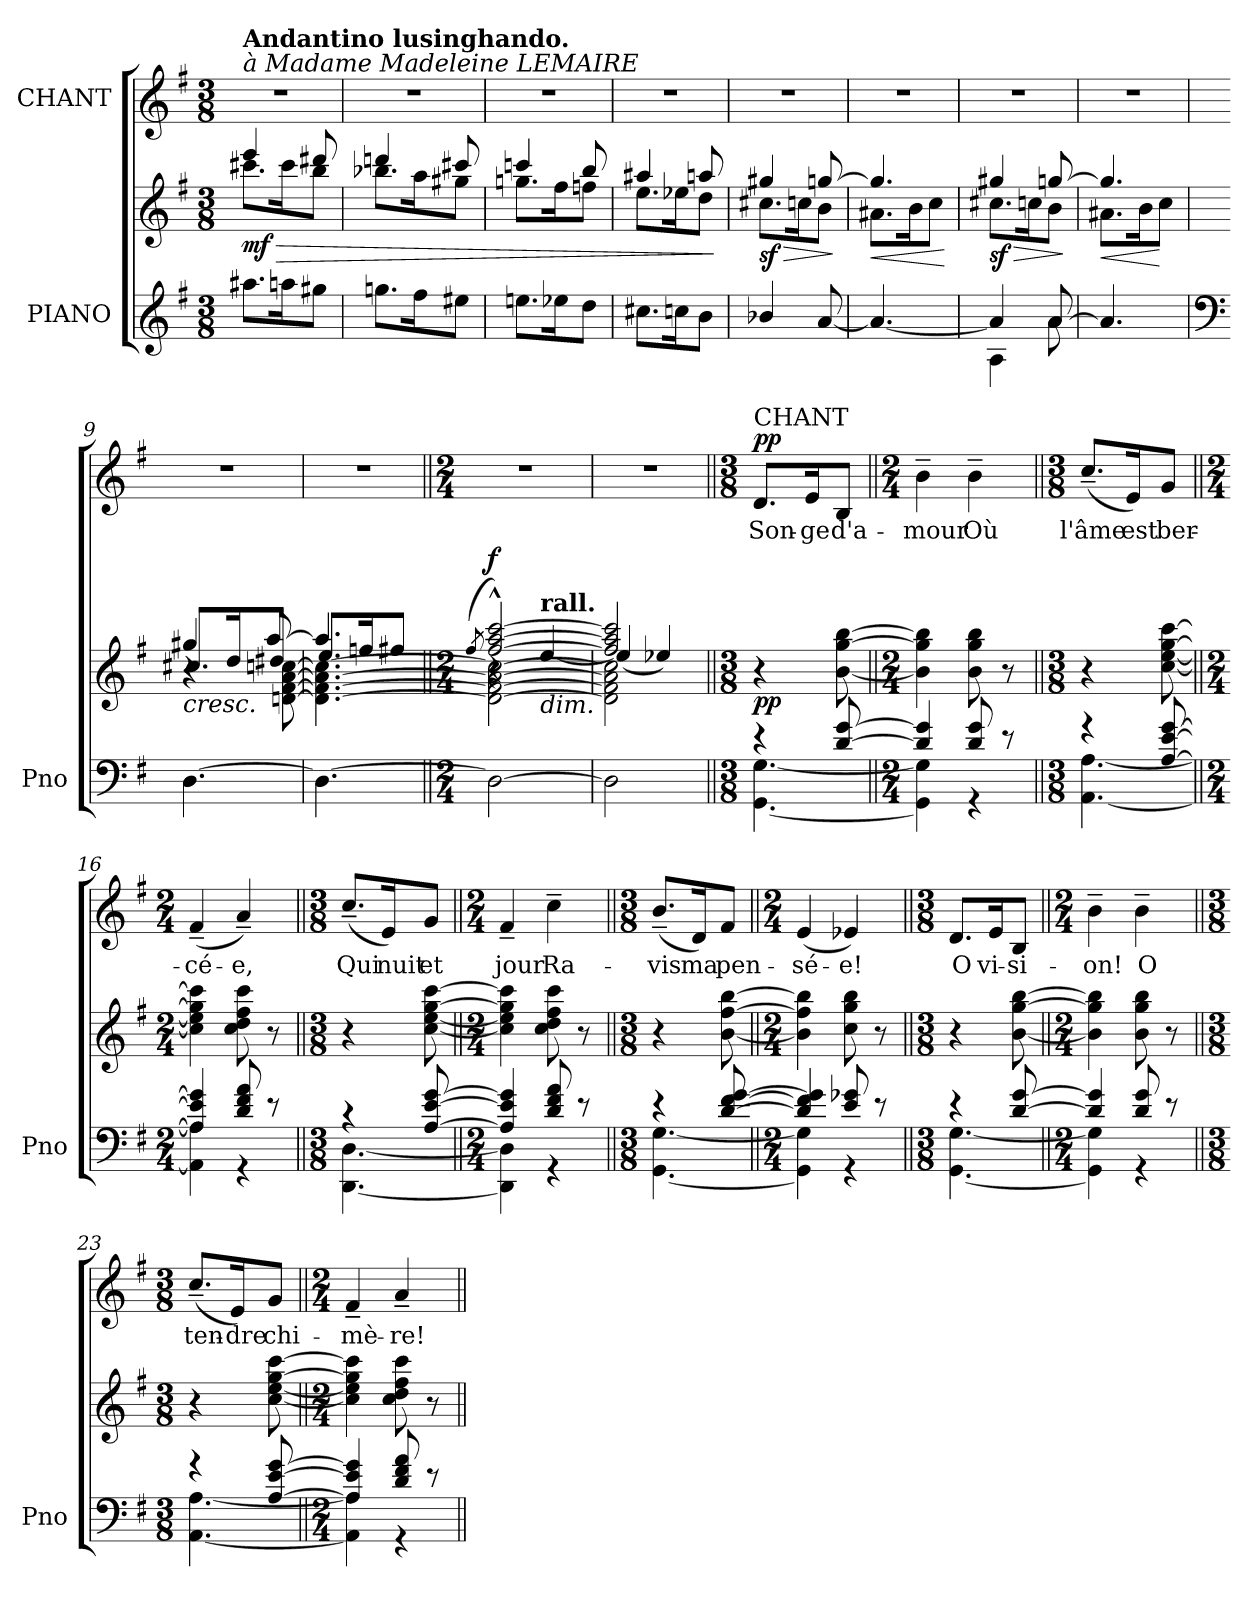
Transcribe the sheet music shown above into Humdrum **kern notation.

**kern	**kern	**dynam	**kern	**text	**dynam
*part2	*part2	*part2	*part1	*part1	*part1
*staff3	*staff2	*staff2/3	*staff1	*staff1	*staff1
*I"PIANO	*	*	*I"CHANT	*	*
*I'Pno	*	*	*	*	*
*clefG2	*clefG2	*	*clefG2	*	*
*k[f#]	*k[f#]	*	*k[f#]	*	*
*M3/8	*M3/8	*	*M3/8	*	*
=1	=1	=1	=1	=1	=1
!	!	!	!LO:TX:a:i:t=à Madame Madeleine LEMAIRE	!	!
!	!	!	!LO:TX:a:B:t=Andantino lusinghando.	!	!
!	!	!LO:HP:b	!	!	!
*	*^	*	*	*	*
!	!	!	!LO:DY:n=1:b	!	!	!
8.aa#X\L	4eee/	8.ccc#X\L	> mf	4.r	.	.
16aan\K	.	16ccc#\K	.	.	.	.
8gg#X\J	8ddd#X/	8bb\J	.	.	.	.
=2	=2	=2	=2	=2	=2	=2
8.ggn\L	4dddn/	8.bb-X\L	.	4.r	.	.
16ff#\K	.	16aa\K	.	.	.	.
8ee#X\J	8ccc#X/	8gg#X\J	.	.	.	.
=3	=3	=3	=3	=3	=3	=3
8.een\L	4cccn/	8.ggn\L	.	4.r	.	.
16ee-X\K	.	16ff#\K	.	.	.	.
8dd\J	8bb/	8ffn\J	.	.	.	.
=4	=4	=4	=4	=4	=4	=4
8.cc#X\L	4aa#X/	8.ee\L	.	4.r	.	.
16ccn\K	.	16ee-X\K	.	.	.	.
8b\J	8aan/	8dd\J	.	.	.	.
*	*v	*v	*	*	*	*
.	.	]	.	.	.
=5	=5	=5	=5	=5	=5
!	!	!LO:HP:b	!	!	!
*	*^	*	*	*	*
!	!	!	!LO:DY:n=1:b	!	!	!
4b-X/	4gg#X/	8.cc#X\L	> sf	4.r	.	.
.	.	16ccn\K	.	.	.	.
[8a/	[8ggn/	8b\J	.	.	.	.
*	*v	*v	*	*	*	*
.	.	]	.	.	.
=6	=6	=6	=6	=6	=6
!	!	!LO:HP:b	!	!	!
*	*^	*	*	*	*
4.a/_	4.gg/]	8.a#X\L	<	4.r	.	.
.	.	16b\K	.	.	.	.
.	.	8cc\J	.	.	.	.
*	*v	*v	*	*	*	*
.	.	[	.	.	.
=7	=7	=7	=7	=7	=7
*^	*	*	*	*	*
!	!	!	!LO:HP:b	!	!	!
*	*	*^	*	*	*	*
!	!	!	!	!LO:DY:n=1:b	!	!	!
4a/]	4A\	4gg#X/	8.cc#X\L	> sf	4.r	.	.
.	.	.	16ccn\K	.	.	.	.
[<8a/	8a\	[8ggn/	8b\J	.	.	.	.
*v	*v	*	*	*	*	*	*
*	*v	*v	*	*	*	*
.	.	]	.	.	.
=8	=8	=8	=8	=8	=8
!	!	!LO:HP:b	!	!	!
*	*^	*	*	*	*
4.a/]	4.gg/]	8.a#X\L	<	4.r	.	.
.	.	16b\K	.	.	.	.
.	.	8cc\J	[	.	.	.
*	*v	*v	*	*	*	*
=9	=9	=9	=9	=9	=9
*clefF4	*	*	*	*	*
*	*^	*	*	*	*
*	*	*^	*	*	*	*
!	!LO:TX:b:i:t=cresc.	!	!	!	!	!	!
[4.D\	4gg#X/	8.cc#X/L	4r	.	4.r	.	.
.	.	16dd/K	.	.	.	.	.
.	[8aa/	8dd#X/J	[8dn\ [8f#\ [8a\ [8ccn\	.	.	.	.
=10	=10	=10	=10	=10	=10	=10	=10
4.D\_	4.aa/]	8.ee/L	4.d\_ 4.f#\_ 4.a\_ 4.cc\_	.	4.r	.	.
.	.	16ffn/K	.	.	.	.	.
.	.	8ff#X/J	.	.	.	.	.
=11||	=11||	=11||	=11||	=11||	=11||	=11||	=11||
*M2/4	*M2/4	*	*	*	*M2/4	*	*
.	(8qff#/	.	.	.	.	.	.
!	!	!	!	!LO:DY:a	!	!	!
2D\_	[2ff#/^^ [2aa/^^ [2ccc/^^)	4r	2d\_ 2f#\_ 2a\_ 2cc\_	f	2r	.	.
!	!	!LO:TX:a:B:t=rall.	!	!	!	!	!
!	!	!LO:TX:b:i:t=dim.	!	!	!	!	!
.	.	[<4ee/	.	.	.	.	.
=12	=12	=12	=12	=12	=12	=12	=12
2D\]	2ff#/] 2aa/] 2ccc/]	(4ee/]	2d\] 2f#\] 2a\] 2cc\]	.	2r	.	.
.	.	4ee-X/)	.	.	.	.	.
*	*v	*v	*v	*	*	*	*
=13||	=13||	=13||	=13||	=13||	=13||
*M3/8	*M3/8	*	*M3/8	*	*
*^	*^	*	*	*	*
!	!	!	!	!	!LO:TX:a:t=CHANT	!	!
!	!	!	!	!LO:DY:b	!	!	!LO:DY:a
*	*	*v	*v	*	*	*	*
4r	[4.GG\ [4.G\	4r	pp	8.d/L	Son-	pp
.	.	.	.	16e/K	-ge	.
[8d/ [8g/	.	[8b\ [8gg\ [8bb\	.	8B/J	d'a-	.
=14||	=14||	=14||	=14||	=14||	=14||	=14||
*M2/4	*	*M2/4	*	*M2/4	*	*
4d/] 4g/]	4GG\] 4G\]	4b\] 4gg\] 4bb\]	.	4b~\	-mour	.
8d/ 8g/	4r	8b\ 8gg\ 8bb\	.	4b~\	Où	.
8r	.	8r	.	.	.	.
=15||	=15||	=15||	=15||	=15||	=15||	=15||
*M3/8	*	*M3/8	*	*M3/8	*	*
4r	[4.AA\ [4.A\	4r	.	(8.cc~/L	l'âme	.
.	.	.	.	16e/K)	est	.
[8A/ [8e/ [8g/	.	[8cc\ [<8ee\ [8gg\ [8ccc\	.	8g/J	ber-	.
=16||	=16||	=16||	=16||	=16||	=16||	=16||
*M2/4	*	*M2/4	*	*M2/4	*	*
4A/] 4e/] 4g/]	4AA\] 4A\]	4cc\] 4ee\] 4gg\] 4ccc\]	.	(4f#~/	-cé-	.
8d/ 8f#/ 8a/	4r	8cc\ 8dd\ 8ff#\ 8ccc\	.	4a~/)	-e,	.
8r	.	8r	.	.	.	.
=17||	=17||	=17||	=17||	=17||	=17||	=17||
*M3/8	*	*M3/8	*	*M3/8	*	*
4r	[4.DD\ [4.D\	4r	.	(8.cc~/L	Qui	.
.	.	.	.	16e/K)	nuit	.
[8A/ [8e/ [8g/	.	[8cc\ [<8ee\ [8gg\ [8ccc\	.	8g/J	et	.
=18||	=18||	=18||	=18||	=18||	=18||	=18||
*M2/4	*	*M2/4	*	*M2/4	*	*
4A/] 4e/] 4g/]	4DD\] 4D\]	4cc\] 4ee\] 4gg\] 4ccc\]	.	4f#~/	jour	.
8d/ 8f#/ 8a/	4r	8cc\ 8dd\ 8ff#\ 8ccc\	.	4cc~\	Ra-	.
8r	.	8r	.	.	.	.
=19||	=19||	=19||	=19||	=19||	=19||	=19||
*M3/8	*	*M3/8	*	*M3/8	*	*
4r	[4.GG\ [4.G\	4r	.	(<8.b~/L	-vis	.
.	.	.	.	16d/K)	ma	.
[8d/ [8f#/ [8g/	.	[8b\ [8ff#\ [8bb\	.	8f#/J	pen-	.
=20||	=20||	=20||	=20||	=20||	=20||	=20||
*M2/4	*	*M2/4	*	*M2/4	*	*
4d/] 4f#/] 4g/]	4GG\] 4G\]	4b\] 4ff#\] 4bb\]	.	(4e/	-sé-	.
8e/ 8g-X/	4r	8cc\ 8gg\ 8bb\	.	4e-X/)	-e!	.
8r	.	8r	.	.	.	.
=21||	=21||	=21||	=21||	=21||	=21||	=21||
*M3/8	*	*M3/8	*	*M3/8	*	*
4r	[4.GG\ [4.G\	4r	.	8.d/L	O	.
.	.	.	.	16e/K	vi-	.
!	!	!	!LO:DY:b	!	!	!
!	!	!	!LO:DY:n=1:b	!	!	!
[8d/ [8g/	.	[8b\ [8gg\ [8bb\	other-dynamics pp	8B/J	-si-	.
=22||	=22||	=22||	=22||	=22||	=22||	=22||
*M2/4	*	*M2/4	*	*M2/4	*	*
4d/] 4g/]	4GG\] 4G\]	4b\] 4gg\] 4bb\]	.	4b~\	-on!	.
8d/ 8g/	4r	8b\ 8gg\ 8bb\	.	4b~\	O	.
8r	.	8r	.	.	.	.
=23||	=23||	=23||	=23||	=23||	=23||	=23||
*M3/8	*	*M3/8	*	*M3/8	*	*
4r	[4.AA\ [4.A\	4r	.	(8.cc~/L	ten-	.
.	.	.	.	16e/K)	-dre	.
[8A/ [8e/ [8g/	.	[8cc\ [<8ee\ [8gg\ [8ccc\	.	8g/J	chi-	.
=24||	=24||	=24||	=24||	=24||	=24||	=24||
*M2/4	*	*M2/4	*	*M2/4	*	*
4A/] 4e/] 4g/]	4AA\] 4A\]	4cc\] 4ee\] 4gg\] 4ccc\]	.	4f#~/	-mè-	.
8d/ 8f#/ 8a/	4r	8cc\ 8dd\ 8ff#\ 8ccc\	.	4a~/	-re!	.
8r	.	8r	.	.	.	.
*v	*v	*	*	*	*	*
=||	=||	=||	=||	=||	=||
*-	*-	*-	*-	*-	*-
